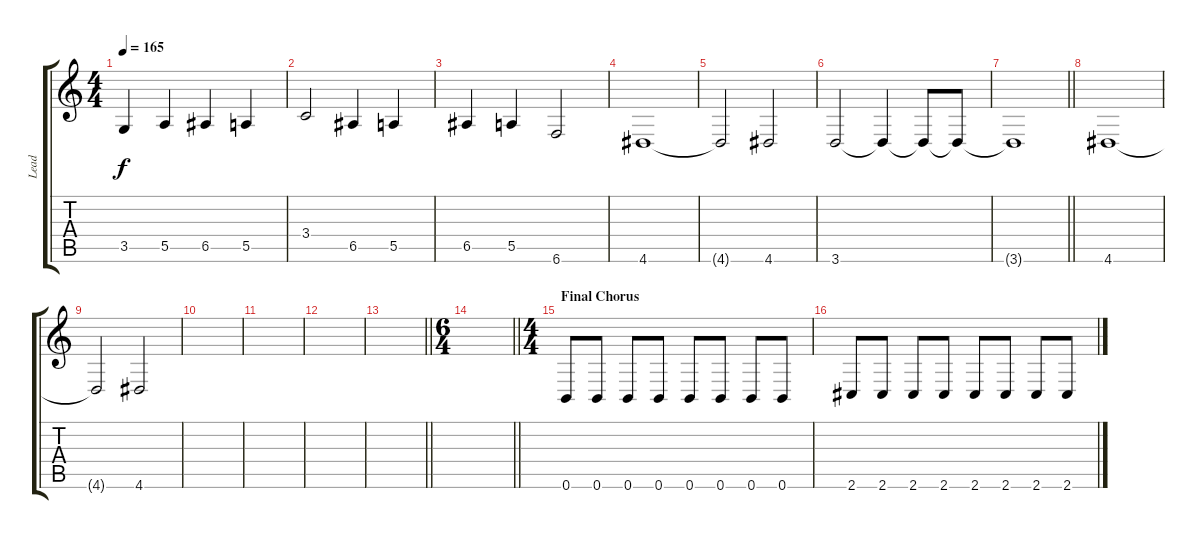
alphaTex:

\track ("Lead" "Lead") {instrument electricguitarclean}
\staff {score tabs}
\tuning (B3 Gb3 D3 A2 E2 B1) {hide}
\ts (4 4)
\tempo 165
\clef g2
\ks c
3.5.4{dy f} 5.5.4 6.5.4 5.5.4 |
3.4.2 6.5.4 5.5.4 |
6.5.4 5.5.4 6.6.2 |
4.6.1 |
4.6{t}.2 4.6.2 |
3.6.2 3.6{t}.4 3.6{t}.8 3.6{t}.8 |
\barLineRight lightlight
3.6{t}.1 |
4.6.1 |
4.6{t}.2 4.6.2 |
|
|
|
\barLineRight lightlight
|
\ts (6 4)
\barLineRight lightlight
|
\ts (4 4)
\section ("" "Final Chorus")
0.6.8 0.6.8 0.6.8 0.6.8 0.6.8 0.6.8 0.6.8 0.6.8 |
2.6.8 2.6.8 2.6.8 2.6.8 2.6.8 2.6.8 2.6.8 2.6.8
